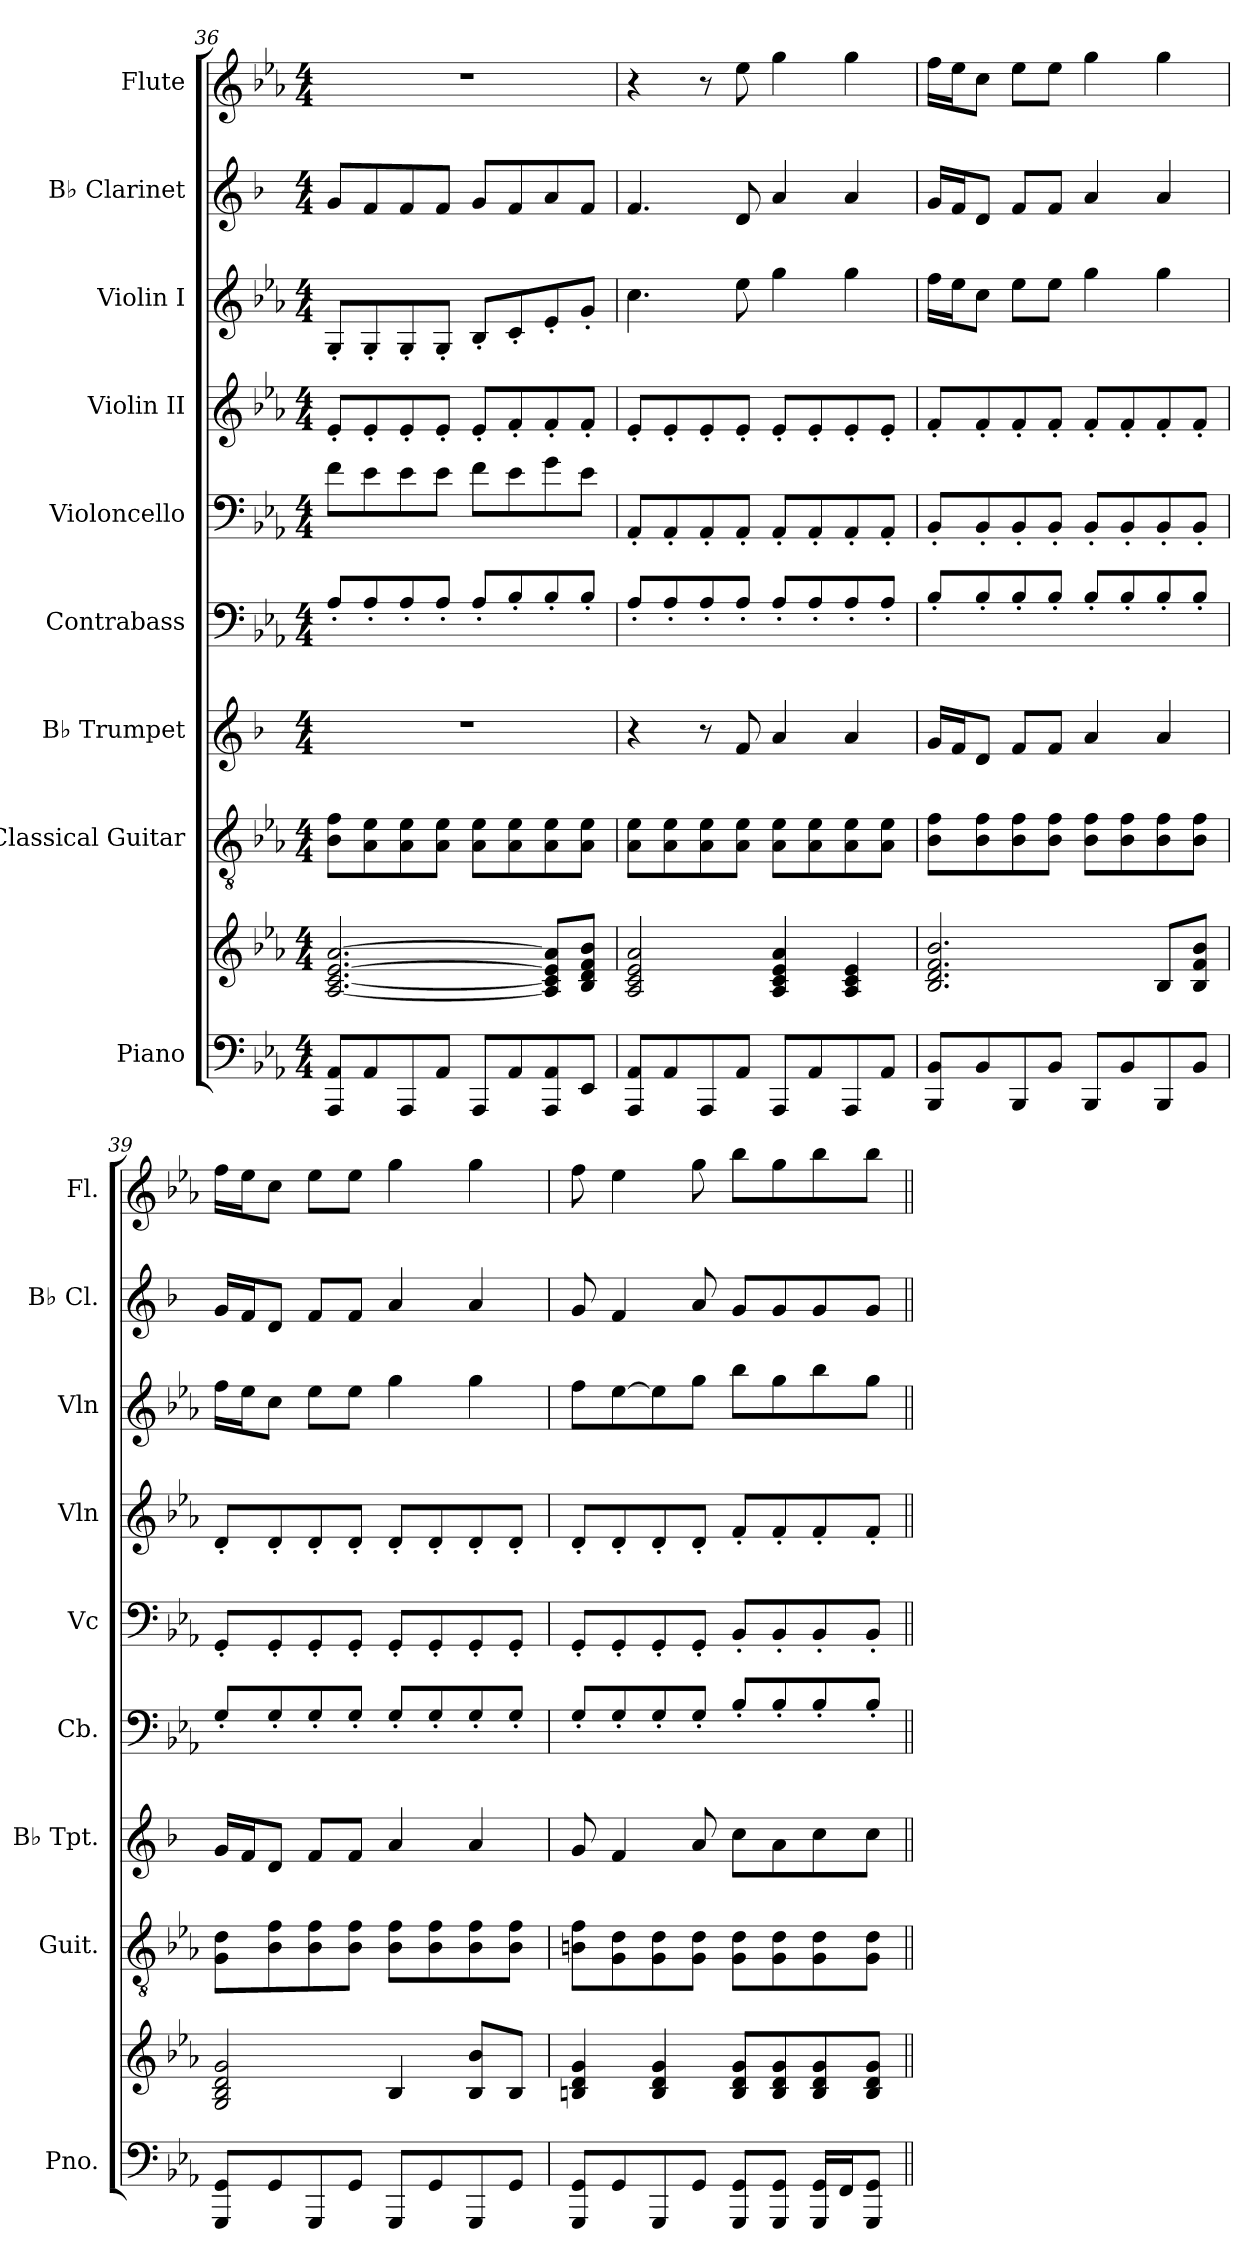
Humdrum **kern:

**kern	**kern	**kern	**kern	**kern	**kern	**kern	**kern	**kern	**kern
*part9	*part9	*part8	*part7	*part6	*part5	*part4	*part3	*part2	*part1
*staff10	*staff9	*staff8	*staff7	*staff6	*staff5	*staff4	*staff3	*staff2	*staff1
*I"Piano	*	*I"Classical Guitar	*I"B♭ Trumpet	*I"Contrabass	*I"Violoncello	*I"Violin II	*I"Violin I	*I"B♭ Clarinet	*I"Flute
*I'Pno.	*	*I'Guit.	*I'B♭ Tpt.	*I'Cb.	*I'Vc	*I'Vln	*I'Vln	*I'B♭ Cl.	*I'Fl.
*clefF4	*clefG2	*clefGv2	*clefG2	*clefF4	*clefF4	*clefG2	*clefG2	*clefG2	*clefG2
*	*	*	*ITrd1c2	*ITrd7c12	*	*	*	*ITrd1c2	*
*k[b-e-a-]	*k[b-e-a-]	*k[b-e-a-]	*k[b-e-a-]	*k[b-e-a-]	*k[b-e-a-]	*k[b-e-a-]	*k[b-e-a-]	*k[b-e-a-]	*k[b-e-a-]
*M4/4	*M4/4	*M4/4	*M4/4	*M4/4	*M4/4	*M4/4	*M4/4	*M4/4	*M4/4
=36	=36	=36	=36	=36	=36	=36	=36	=36	=36
8AAA-/ 8AA-/L	[2.A-/ [2.c/ [2.e-/ [2.a-/	8B-\ 8f\L	1r	8AA-'/L	8f\L	8e-'/L	8G'/L	8f/L	1r
8AA-/	.	8A-\ 8e-\	.	8AA-'/	8e-\	8e-'/	8G'/	8e-/	.
8AAA-/	.	8A-\ 8e-\	.	8AA-'/	8e-\	8e-'/	8G'/	8e-/	.
8AA-/J	.	8A-\ 8e-\J	.	8AA-'/J	8e-\J	8e-'/J	8G'/J	8e-/J	.
8AAA-/L	.	8A-\ 8e-\L	.	8AA-'/L	8f\L	8e-'/L	8B-'/L	8f/L	.
8AA-/	.	8A-\ 8e-\	.	8BB-'/	8e-\	8f'/	8c'/	8e-/	.
8AAA-/ 8AA-/	8A-/] 8c/] 8e-/] 8a-/]L	8A-\ 8e-\	.	8BB-'/	8g\	8f'/	8e-'/	8g/	.
8EE-/J	8B-/ 8d/ 8f/ 8b-/J	8A-\ 8e-\J	.	8BB-'/J	8e-\J	8f'/J	8g'/J	8e-/J	.
=37	=37	=37	=37	=37	=37	=37	=37	=37	=37
8AAA-/ 8AA-/L	2A-/ 2c/ 2e-/ 2a-/	8A-\ 8e-\L	4r	8AA-'/L	8AA-'/L	8e-'/L	4.cc\	4.e-/	4r
8AA-/	.	8A-\ 8e-\	.	8AA-'/	8AA-'/	8e-'/	.	.	.
8AAA-/	.	8A-\ 8e-\	8r	8AA-'/	8AA-'/	8e-'/	.	.	8r
8AA-/J	.	8A-\ 8e-\J	8e-/	8AA-'/J	8AA-'/J	8e-'/J	8ee-\	8c/	8ee-\
8AAA-/L	4A-/ 4c/ 4e-/ 4a-/	8A-\ 8e-\L	4g/	8AA-'/L	8AA-'/L	8e-'/L	4gg\	4g/	4gg\
8AA-/	.	8A-\ 8e-\	.	8AA-'/	8AA-'/	8e-'/	.	.	.
8AAA-/	4A-/ 4c/ 4e-/	8A-\ 8e-\	4g/	8AA-'/	8AA-'/	8e-'/	4gg\	4g/	4gg\
8AA-/J	.	8A-\ 8e-\J	.	8AA-'/J	8AA-'/J	8e-'/J	.	.	.
=38	=38	=38	=38	=38	=38	=38	=38	=38	=38
8BBB-/ 8BB-/L	2.B-/ 2.d/ 2.f/ 2.b-/	8B-\ 8f\L	16f/LL	8BB-'/L	8BB-'/L	8f'/L	16ff\LL	16f/LL	16ff\LL
.	.	.	16e-/J	.	.	.	16ee-\J	16e-/J	16ee-\J
8BB-/	.	8B-\ 8f\	8c/J	8BB-'/	8BB-'/	8f'/	8cc\J	8c/J	8cc\J
8BBB-/	.	8B-\ 8f\	8e-/L	8BB-'/	8BB-'/	8f'/	8ee-\L	8e-/L	8ee-\L
8BB-/J	.	8B-\ 8f\J	8e-/J	8BB-'/J	8BB-'/J	8f'/J	8ee-\J	8e-/J	8ee-\J
8BBB-/L	.	8B-\ 8f\L	4g/	8BB-'/L	8BB-'/L	8f'/L	4gg\	4g/	4gg\
8BB-/	.	8B-\ 8f\	.	8BB-'/	8BB-'/	8f'/	.	.	.
8BBB-/	8B-/L	8B-\ 8f\	4g/	8BB-'/	8BB-'/	8f'/	4gg\	4g/	4gg\
8BB-/J	8B-/ 8f/ 8b-/J	8B-\ 8f\J	.	8BB-'/J	8BB-'/J	8f'/J	.	.	.
=39	=39	=39	=39	=39	=39	=39	=39	=39	=39
8GGG/ 8GG/L	2G/ 2B-/ 2d/ 2g/	8G\ 8d\L	16f/LL	8GG'/L	8GG'/L	8d'/L	16ff\LL	16f/LL	16ff\LL
.	.	.	16e-/J	.	.	.	16ee-\J	16e-/J	16ee-\J
8GG/	.	8B-\ 8f\	8c/J	8GG'/	8GG'/	8d'/	8cc\J	8c/J	8cc\J
8GGG/	.	8B-\ 8f\	8e-/L	8GG'/	8GG'/	8d'/	8ee-\L	8e-/L	8ee-\L
8GG/J	.	8B-\ 8f\J	8e-/J	8GG'/J	8GG'/J	8d'/J	8ee-\J	8e-/J	8ee-\J
8GGG/L	4B-/	8B-\ 8f\L	4g/	8GG'/L	8GG'/L	8d'/L	4gg\	4g/	4gg\
8GG/	.	8B-\ 8f\	.	8GG'/	8GG'/	8d'/	.	.	.
8GGG/	8B-/ 8b-/L	8B-\ 8f\	4g/	8GG'/	8GG'/	8d'/	4gg\	4g/	4gg\
8GG/J	8B-/J	8B-\ 8f\J	.	8GG'/J	8GG'/J	8d'/J	.	.	.
!!LO:PB:g=z
=40	=40	=40	=40	=40	=40	=40	=40	=40	=40
8GGG/ 8GG/L	4Bn/ 4d/ 4g/	8Bn\ 8f\L	8f/	8GG'/L	8GG'/L	8d'/L	8ff\L	8f/	8ff\
8GG/	.	8G\ 8d\	4e-/	8GG'/	8GG'/	8d'/	[8ee-\	4e-/	4ee-\
8GGG/	4B/ 4d/ 4g/	8G\ 8d\	.	8GG'/	8GG'/	8d'/	8ee-\]	.	.
8GG/J	.	8G\ 8d\J	8g/	8GG'/J	8GG'/J	8d'/J	8gg\J	8g/	8gg\
8GGG/ 8GG/L	8B/ 8d/ 8g/L	8G\ 8d\L	8b-\L	8BB-'/L	8BB-'/L	8f'/L	8bb-\L	8f/L	8bb-\L
8GGG/ 8GG/J	8B/ 8d/ 8g/	8G\ 8d\	8g\	8BB-'/	8BB-'/	8f'/	8gg\	8f/	8gg\
16GGG/ 16GG/LL	8B/ 8d/ 8g/	8G\ 8d\	8b-\	8BB-'/	8BB-'/	8f'/	8bb-\	8f/	8bb-\
16FF/J	.	.	.	.	.	.	.	.	.
8GGG/ 8GG/J	8B/ 8d/ 8g/J	8G\ 8d\J	8b-\J	8BB-'/J	8BB-'/J	8f'/J	8gg\J	8f/J	8bb-\J
=||	=||	=||	=||	=||	=||	=||	=||	=||	=||
*-	*-	*-	*-	*-	*-	*-	*-	*-	*-
